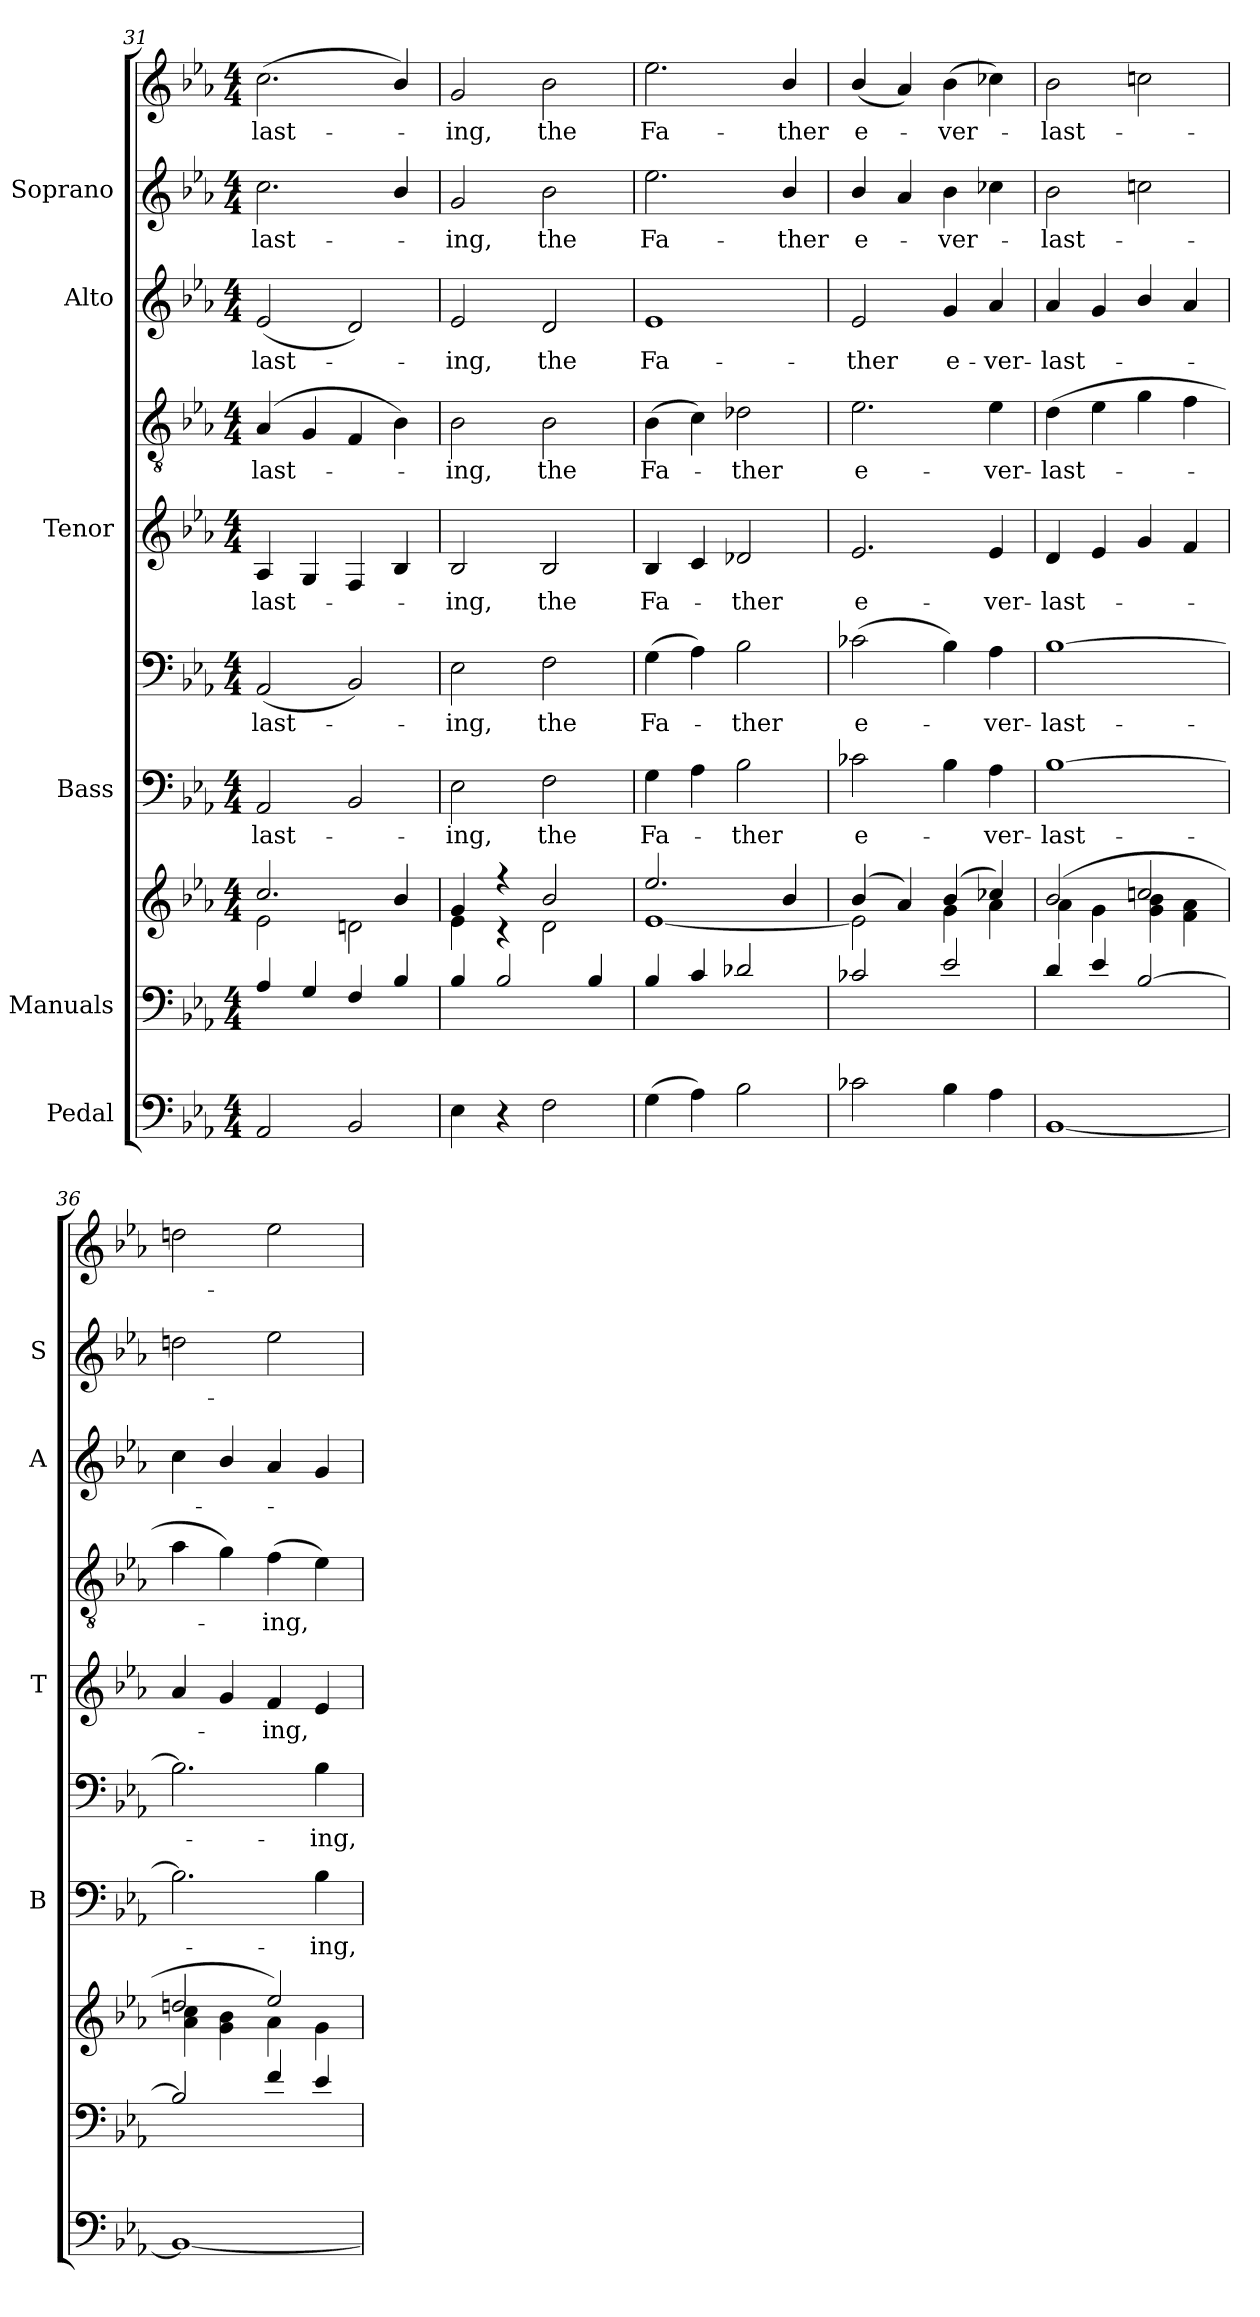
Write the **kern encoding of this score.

**kern	**kern	**kern	**kern	**text	**kern	**text	**kern	**text	**kern	**text	**kern	**text	**kern	**text	**kern	**text
*part6	*part5	*part5	*part4	*part4	*part4	*part4	*part3	*part3	*part3	*part3	*part2	*part2	*part1	*part1	*part1	*part1
*staff10	*staff9	*staff8	*staff7	*staff7	*staff6	*staff6	*staff5	*staff5	*staff4	*staff4	*staff3	*staff3	*staff2	*staff2	*staff1	*staff1
*I"Pedal	*I"Manuals	*	*I"Bass	*	*	*	*I"Tenor	*	*	*	*I"Alto	*	*I"Soprano	*	*	*
*	*	*	*I'B	*	*	*	*I'T	*	*	*	*I'A	*	*I'S	*	*	*
!!LO:LB:g=z
*clefF4	*clefF4	*clefG2	*	*	*clefF4	*	*	*	*clefGv2	*	*clefG2	*	*	*	*clefG2	*
*k[b-e-a-]	*k[b-e-a-]	*k[b-e-a-]	*k[b-e-a-]	*	*k[b-e-a-]	*	*k[b-e-a-]	*	*k[b-e-a-]	*	*k[b-e-a-]	*	*k[b-e-a-]	*	*k[b-e-a-]	*
*E-:	*E-:	*E-:	*E-:	*	*E-:	*	*E-:	*	*E-:	*	*E-:	*	*E-:	*	*E-:	*
*M4/4	*M4/4	*M4/4	*M4/4	*	*M4/4	*	*M4/4	*	*M4/4	*	*M4/4	*	*M4/4	*	*M4/4	*
=31	=31	=31	=31	=31	=31	=31	=31	=31	=31	=31	=31	=31	=31	=31	=31	=31
*	*^	*^	*	*	*	*	*	*	*	*	*	*	*	*	*	*
!	!	!	!	!	!	!LO:LY:b	!	!LO:LY:b	!	!LO:LY:b	!	!LO:LY:b	!	!LO:LY:b	!	!LO:LY:b	!	!LO:LY:b
2AA-	4A-	1ryy	2.cc/	2e-\	2AA-	-last-	(<2AA-	-last-	4A-	-last-	(<4A-	-last-	(<2e-	-last-	2.cc	-last-	(<2.cc	-last-
.	4G	.	.	.	.	.	.	.	4G	.	4G	.	.	.	.	.	.	.
2BB-	4F	.	.	2dn\	2BB-	.	2BB-)	.	4F	.	4F	.	2d)	.	.	.	.	.
.	4B-	.	4b-/	.	.	.	.	.	4B-	.	4B-)	.	.	.	4b-/	.	4b-/)	.
=32	=32	=32	=32	=32	=32	=32	=32	=32	=32	=32	=32	=32	=32	=32	=32	=32	=32	=32
!	!	!	!	!	!	!LO:LY:b	!	!LO:LY:b	!	!LO:LY:b	!	!LO:LY:b	!	!LO:LY:b	!	!LO:LY:b	!	!LO:LY:b
4E-	4B-	1ryy	4g/	4e-\	2E-	ing,	2E-	ing,	2B-	ing,	2B-	ing,	2e-	ing,	2g	ing,	2g	ing,
4r	2B-	.	4r	4r	.	.	.	.	.	.	.	.	.	.	.	.	.	.
!	!	!	!	!	!	!LO:LY:b	!	!LO:LY:b	!	!LO:LY:b	!	!LO:LY:b	!	!LO:LY:b	!	!LO:LY:b	!	!LO:LY:b
2F	.	.	2b-/	2d\	2F	the	2F	the	2B-	the	2B-	the	2d	the	2b-	the	2b-	the
.	4B-	.	.	.	.	.	.	.	.	.	.	.	.	.	.	.	.	.
=33	=33	=33	=33	=33	=33	=33	=33	=33	=33	=33	=33	=33	=33	=33	=33	=33	=33	=33
!	!	!	!	!	!	!LO:LY:b	!	!LO:LY:b	!	!LO:LY:b	!	!LO:LY:b	!	!LO:LY:b	!	!LO:LY:b	!	!LO:LY:b
(>4G	4B-	1ryy	2.ee-/	[1e-\	4G	Fa-	(>4G	Fa-	4B-	Fa-	(>4B-	Fa-	1e-	Fa-	2.ee-	Fa-	2.ee-	Fa-
4A-)	4c	.	.	.	4A-	.	4A-)	.	4c	.	4c)	.	.	.	.	.	.	.
!	!	!	!	!	!	!LO:LY:b	!	!LO:LY:b	!	!LO:LY:b	!	!LO:LY:b	!	!	!	!	!	!
2B-	2d-X	.	.	.	2B-	ther	2B-	ther	2d-X	ther	2d-X	ther	.	.	.	.	.	.
!	!	!	!	!	!	!	!	!	!	!	!	!	!	!	!	!LO:LY:b	!	!LO:LY:b
.	.	.	4b-/	.	.	.	.	.	.	.	.	.	.	.	4b-/	-ther	4b-/	-ther
=34	=34	=34	=34	=34	=34	=34	=34	=34	=34	=34	=34	=34	=34	=34	=34	=34	=34	=34
!	!	!	!	!	!	!LO:LY:b	!	!LO:LY:b	!	!LO:LY:b	!	!LO:LY:b	!	!LO:LY:b	!	!LO:LY:b	!	!LO:LY:b
2c-X	2c-X	1ryy	(>4b-/	2e-\]	2c-X	e-	(>2c-X	e-	2.e-	e-	2.e-	e-	2e-	-ther	4b-/	e-	(<4b-/	e-
.	.	.	4a-/)	.	.	.	.	.	.	.	.	.	.	.	4a-	.	4a-)	.
!	!	!	!	!	!	!	!	!	!	!	!	!	!	!LO:LY:b	!	!LO:LY:b	!	!LO:LY:b
4B-	2e-	.	(>4b-/	4g\	4B-	.	4B-)	.	.	.	.	.	4g	e-	4b-	ver-	(>4b-	ver-
!	!	!	!	!	!	!LO:LY:b	!	!LO:LY:b	!	!LO:LY:b	!	!LO:LY:b	!	!LO:LY:b	!	!	!	!
4A-	.	.	4cc-X/)	4a-\	4A-	ver-	4A-	ver-	4e-	-ver-	4e-	-ver-	4a-	-ver-	4cc-X	.	4cc-X)	.
=35	=35	=35	=35	=35	=35	=35	=35	=35	=35	=35	=35	=35	=35	=35	=35	=35	=35	=35
!	!	!	!	!	!	!LO:LY:b	!	!LO:LY:b	!	!LO:LY:b	!	!LO:LY:b	!	!LO:LY:b	!	!LO:LY:b	!	!LO:LY:b
[1BB-	4d	1ryy	(>2b-/	4a-\	[1B-	-last-	[1B-	-last-	4d	-last-	(>4d	-last-	4a-	-last-	2b-	last-	2b-	last-
.	4e-	.	.	4g\	.	.	.	.	4e-	.	4e-	.	4g	.	.	.	.	.
.	[2B-	.	2ccn/	4g\ 4b-\	.	.	.	.	4g	.	4g	.	4b-/	.	2ccn	.	2ccn	.
.	.	.	.	4f\ 4a-\	.	.	.	.	4f	.	4f	.	4a-	.	.	.	.	.
=36	=36	=36	=36	=36	=36	=36	=36	=36	=36	=36	=36	=36	=36	=36	=36	=36	=36	=36
1BB-_	2B-]	1ryy	2ddn/	4a-\ 4cc\	2.B-]	.	2.B-]	.	4a-	.	4a-	.	4cc	.	2ddn	.	2ddn	.
.	.	.	.	4g\ 4b-\	.	.	.	.	4g	.	4g)	.	4b-/	.	.	.	.	.
!	!	!	!	!	!	!	!	!	!	!LO:LY:b	!	!LO:LY:b	!	!	!	!	!	!
.	4f	.	2ee-/)	4a-\	.	.	.	.	4f	ing,	(>4f	ing,	4a-	.	2ee-	.	2ee-	.
!	!	!	!	!	!	!LO:LY:b	!	!LO:LY:b	!	!	!	!	!	!	!	!	!	!
.	4e-	.	.	4g\	4B-	ing,	4B-	ing,	4e-	.	4e-)	.	4g	.	.	.	.	.
*	*v	*v	*	*	*	*	*	*	*	*	*	*	*	*	*	*	*	*
*	*	*v	*v	*	*	*	*	*	*	*	*	*	*	*	*	*	*
=	=	=	=	=	=	=	=	=	=	=	=	=	=	=	=	=
*-	*-	*-	*-	*-	*-	*-	*-	*-	*-	*-	*-	*-	*-	*-	*-	*-
